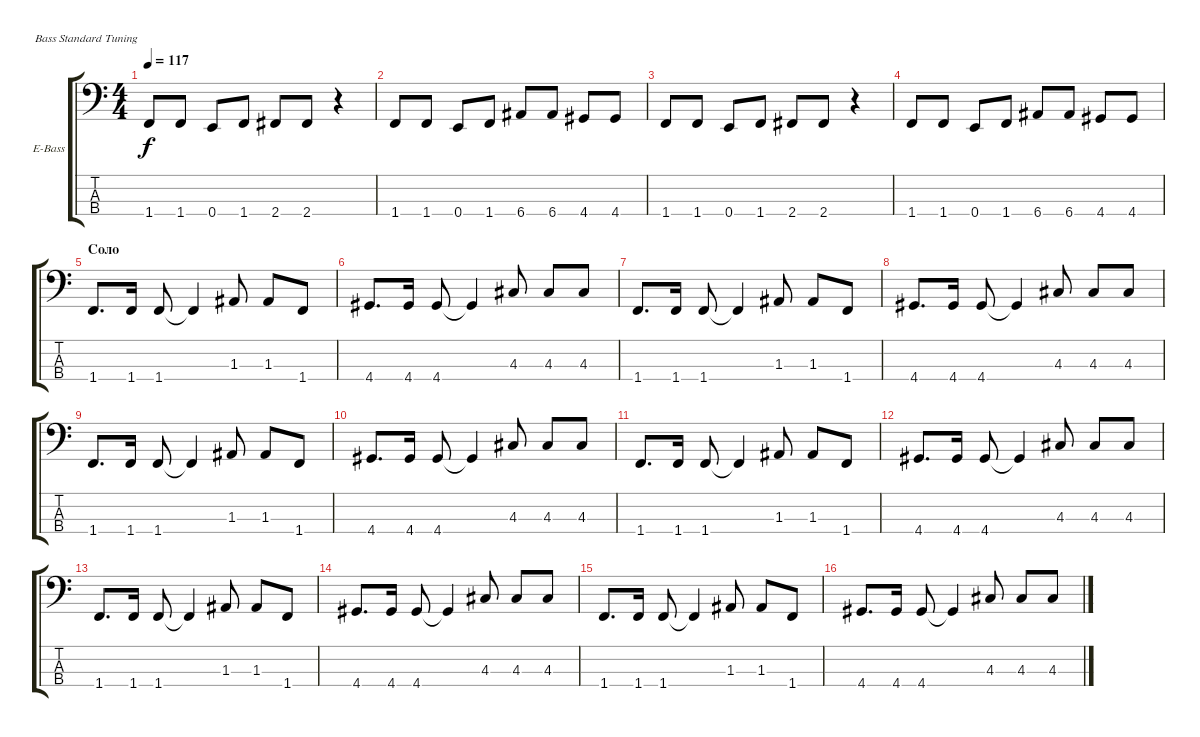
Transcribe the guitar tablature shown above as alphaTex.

\defaultSystemsLayout 4
\bracketExtendMode groupsimilarinstruments
\firstSystemTrackNameOrientation horizontal
\otherSystemsTrackNameOrientation horizontal
\track ("Krist A. Novoselic" "E-Bass") {instrument electricbassfinger}
\staff {score tabs}
\tuning (G2 D2 A1 E1)
\ts (4 4)
\tempo 117
\clef f4
\scale
0.333333
\ks c
1.4.8{dy f} 1.4.8 0.4.8 1.4.8 2.4.8 2.4.8 r.4 |
\scale
0.333333 1.4.8 1.4.8 0.4.8 1.4.8 6.4.8 6.4.8 4.4.8 4.4.8 |
\scale
0.333333 1.4.8 1.4.8 0.4.8 1.4.8 2.4.8 2.4.8 r.4 |
\scale
0.333333 1.4.8 1.4.8 0.4.8 1.4.8 6.4.8 6.4.8 4.4.8 4.4.8 |
\section ("" "Соло")
\scale
0.333333 1.4.8{d} 1.4.16 1.4.8 1.4{t}.4 1.3.8 1.3.8 1.4.8 |
\scale
0.333333 4.4.8{d} 4.4.16 4.4.8 4.4{t}.4 4.3.8 4.3.8 4.3.8 |
\scale
0.333333 1.4.8{d} 1.4.16 1.4.8 1.4{t}.4 1.3.8 1.3.8 1.4.8 |
\scale
0.333333 4.4.8{d} 4.4.16 4.4.8 4.4{t}.4 4.3.8 4.3.8 4.3.8 |
\scale
0.333333 1.4.8{d} 1.4.16 1.4.8 1.4{t}.4 1.3.8 1.3.8 1.4.8 |
\scale
0.333333 4.4.8{d} 4.4.16 4.4.8 4.4{t}.4 4.3.8 4.3.8 4.3.8 |
\scale
0.333333 1.4.8{d} 1.4.16 1.4.8 1.4{t}.4 1.3.8 1.3.8 1.4.8 |
\scale
0.333333 4.4.8{d} 4.4.16 4.4.8 4.4{t}.4 4.3.8 4.3.8 4.3.8 |
\scale
0.333333 1.4.8{d} 1.4.16 1.4.8 1.4{t}.4 1.3.8 1.3.8 1.4.8 |
\scale
0.333333 4.4.8{d} 4.4.16 4.4.8 4.4{t}.4 4.3.8 4.3.8 4.3.8 |
\scale
0.333333 1.4.8{d} 1.4.16 1.4.8 1.4{t}.4 1.3.8 1.3.8 1.4.8 |
\scale
0.333333 4.4.8{d} 4.4.16 4.4.8 4.4{t}.4 4.3.8 4.3.8 4.3.8
